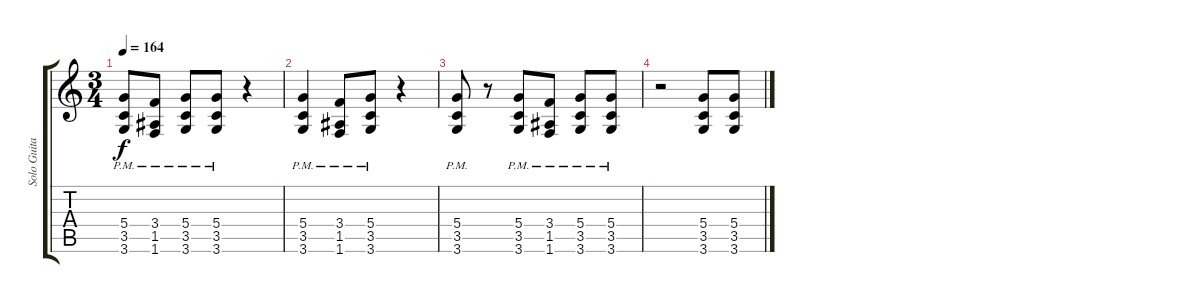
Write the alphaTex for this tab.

\track ("Solo Guitar" "Solo Guita") {instrument distortionguitar}
\staff {score tabs}
\tuning (E4 B3 G3 D3 A2 E2) {hide}
\ts (3 4)
\tempo 164
\clef g2
\ks c
(5.4{pm} 3.5{pm} 3.6).8{dy f} (3.4{pm} 1.5{pm} 1.6).8 (5.4{pm} 3.5{pm} 3.6).8 (5.4{pm} 3.5{pm} 3.6).8 r.4 |
(5.4{pm} 3.5{pm} 3.6).4 (3.4{pm} 1.5{pm} 1.6).8 (5.4{pm} 3.5{pm} 3.6).8 r.4 |
(5.4{pm} 3.5{pm} 3.6).8 r.8 (5.4{pm} 3.5{pm} 3.6).8 (3.4{pm} 1.5{pm} 1.6).8 (5.4{pm} 3.5{pm} 3.6).8 (5.4{pm} 3.5{pm} 3.6).8 |
r.2 (5.4 3.5 3.6).8 (5.4 3.5 3.6).8
